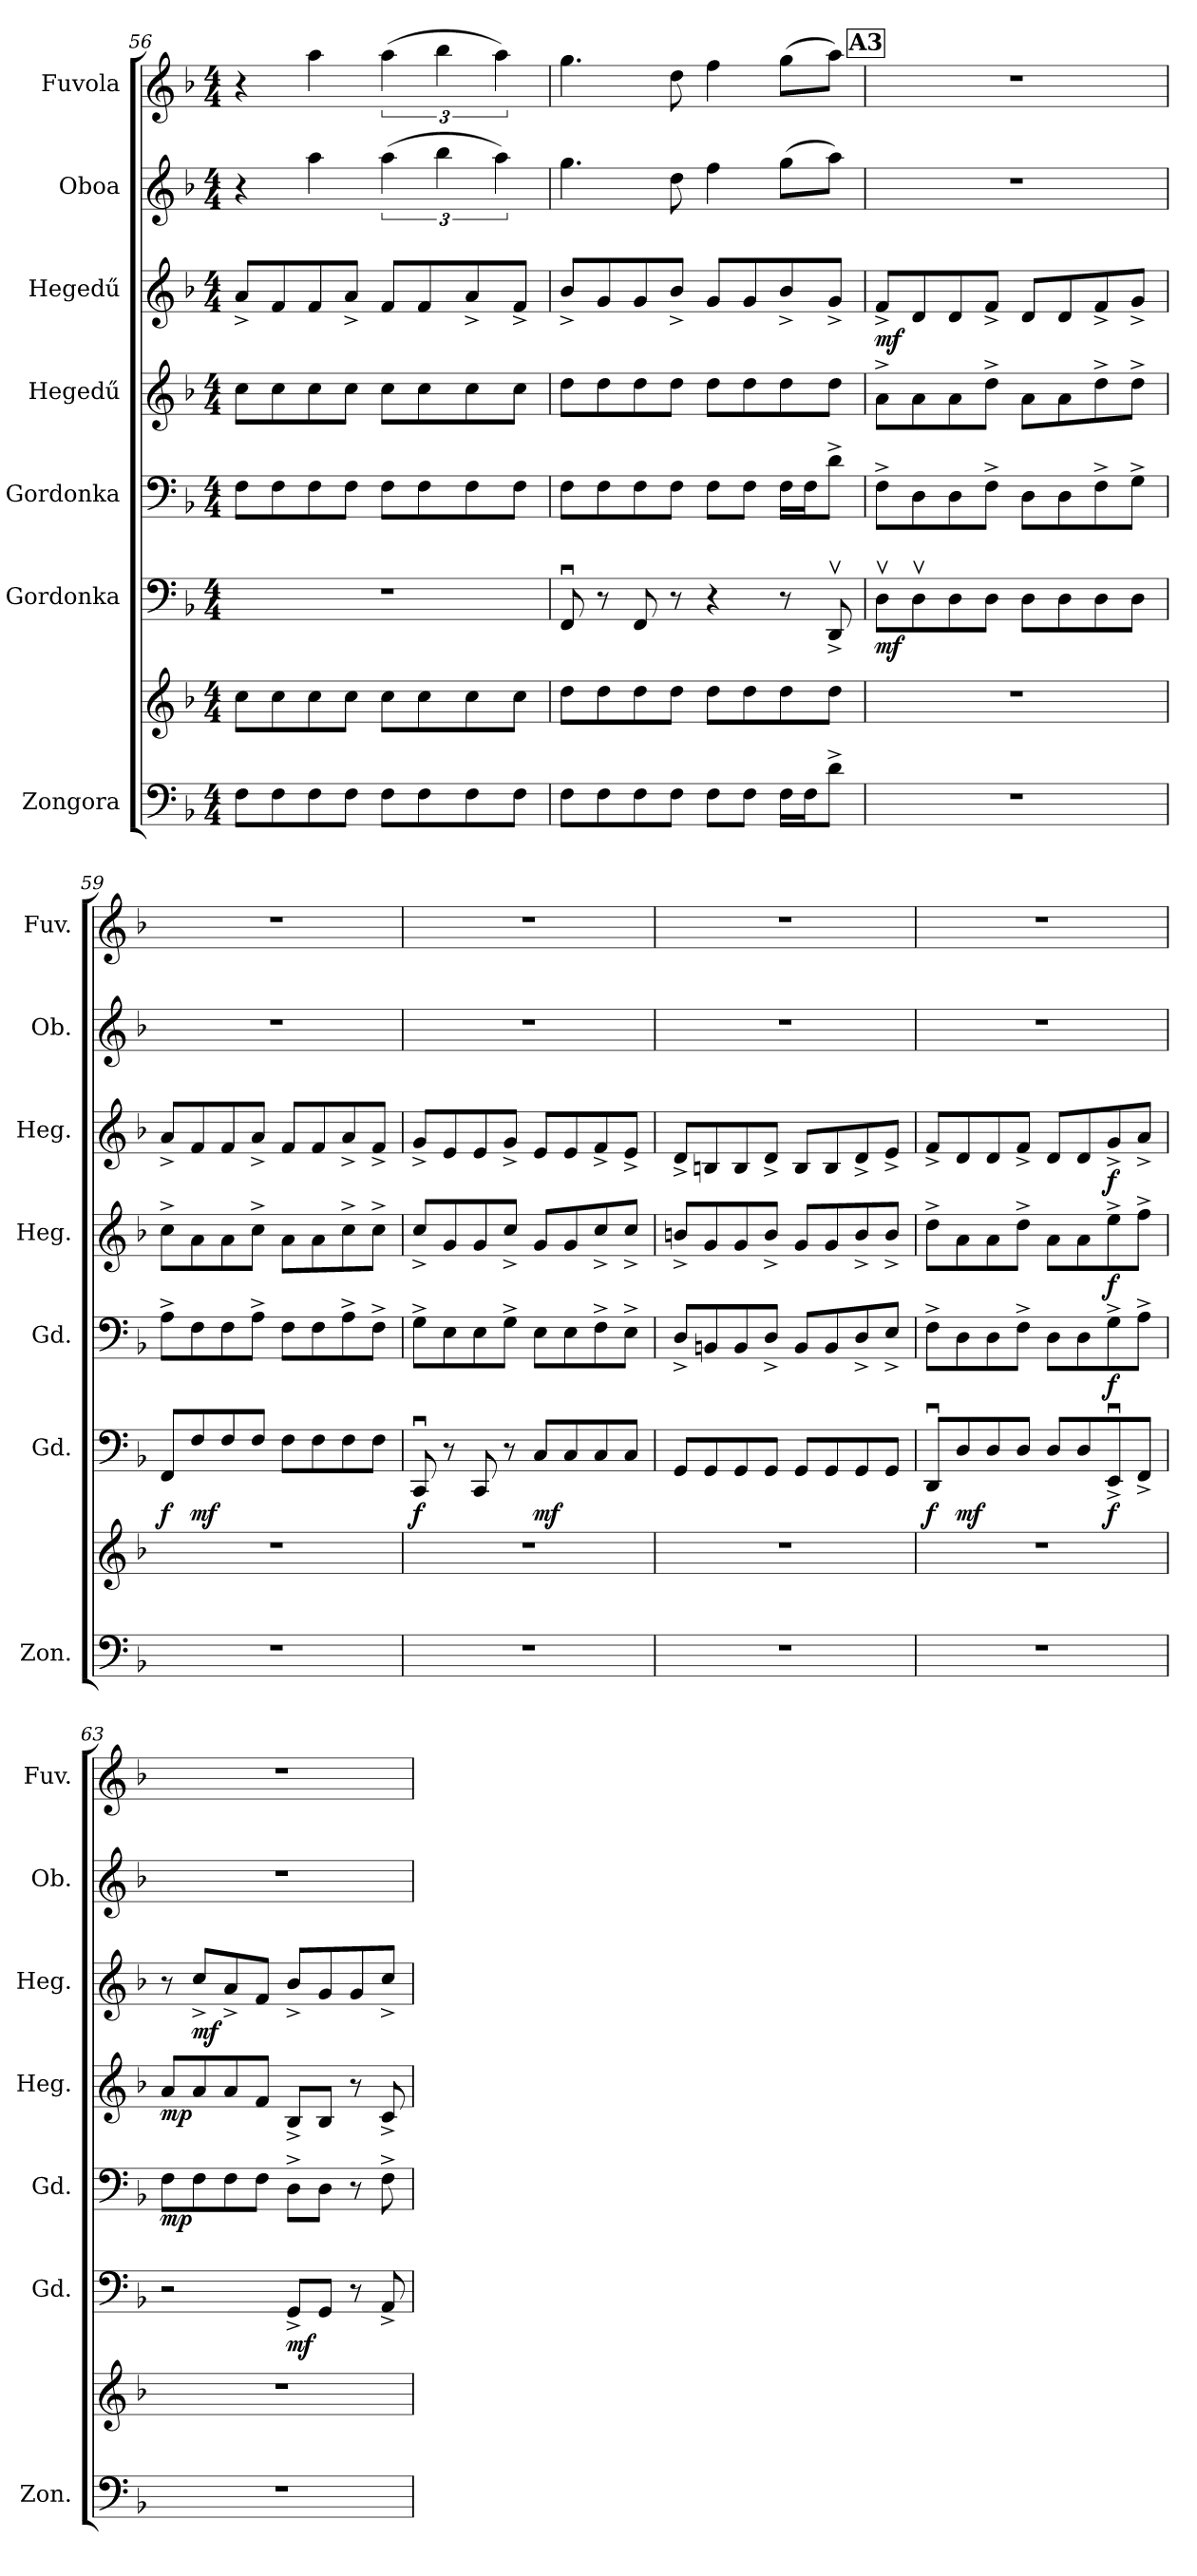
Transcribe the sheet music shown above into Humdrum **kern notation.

**kern	**kern	**kern	**dynam	**kern	**dynam	**kern	**dynam	**kern	**dynam	**kern	**kern
*part7	*part7	*part6	*part6	*part5	*part5	*part4	*part4	*part3	*part3	*part2	*part1
*staff8	*staff7	*staff6	*staff6	*staff5	*staff5	*staff4	*staff4	*staff3	*staff3	*staff2	*staff1
*I"Zongora	*	*I"Gordonka	*	*I"Gordonka	*	*I"Hegedű	*	*I"Hegedű	*	*I"Oboa	*I"Fuvola
*I'Zon.	*	*I'Gd.	*	*I'Gd.	*	*I'Heg.	*	*I'Heg.	*	*I'Ob.	*I'Fuv.
!!LO:PB:g=z
*clefF4	*clefG2	*clefF4	*	*clefF4	*	*clefG2	*	*clefG2	*	*clefG2	*clefG2
*k[b-]	*k[b-]	*k[b-]	*	*k[b-]	*	*k[b-]	*	*k[b-]	*	*k[b-]	*k[b-]
*M4/4	*M4/4	*M4/4	*	*M4/4	*	*M4/4	*	*M4/4	*	*M4/4	*M4/4
=56	=56	=56	=56	=56	=56	=56	=56	=56	=56	=56	=56
8F\L	8cc\L	1r	.	8F\L	.	8cc\L	.	8a^/L	.	4r	4r
8F\	8cc\	.	.	8F\	.	8cc\	.	8f/	.	.	.
8F\	8cc\	.	.	8F\	.	8cc\	.	8f/	.	4aa\	4aa\
8F\J	8cc\J	.	.	8F\J	.	8cc\J	.	8a^/J	.	.	.
8F\L	8cc\L	.	.	8F\L	.	8cc\L	.	8f/L	.	(6aa\	(6aa\
8F\	8cc\	.	.	8F\	.	8cc\	.	8f/	.	.	.
.	.	.	.	.	.	.	.	.	.	6bb-\	6bb-\
8F\	8cc\	.	.	8F\	.	8cc\	.	8a^/	.	.	.
.	.	.	.	.	.	.	.	.	.	6aa\)	6aa\)
8F\J	8cc\J	.	.	8F\J	.	8cc\J	.	8f^/J	.	.	.
=57	=57	=57	=57	=57	=57	=57	=57	=57	=57	=57	=57
8F\L	8dd\L	8FFu/	.	8F\L	.	8dd\L	.	8b-^/L	.	4.gg\	4.gg\
8F\	8dd\	8r	.	8F\	.	8dd\	.	8g/	.	.	.
8F\	8dd\	8FF/	.	8F\	.	8dd\	.	8g/	.	.	.
8F\J	8dd\J	8r	.	8F\J	.	8dd\J	.	8b-^/J	.	8dd\	8dd\
8F\L	8dd\L	4r	.	8F\L	.	8dd\L	.	8g/L	.	4ff\	4ff\
8F\J	8dd\	.	.	8F\J	.	8dd\	.	8g/	.	.	.
16F\LL	8dd\	8r	.	16F\LL	.	8dd\	.	8b-^/	.	(8gg\L	(8gg\L
16F\J	.	.	.	16F\J	.	.	.	.	.	.	.
8d^\J	8dd\J	8DDv^/	.	8d^\J	.	8dd\J	.	8g^/J	.	8aa\J)	8aa\J)
!!LO:REH:place=s1:a:B:fs=14:t=A3
=58	=58	=58	=58	=58	=58	=58	=58	=58	=58	=58	=58
!	!	!	!LO:DY:b	!	!	!	!	!	!LO:DY:b	!	!
1r	1r	8Dv\L	mf	8F^\L	.	8a^\L	.	8f^/L	mf	1r	1r
.	.	8Dv\	.	8D\	.	8a\	.	8d/	.	.	.
.	.	8D\	.	8D\	.	8a\	.	8d/	.	.	.
.	.	8D\J	.	8F^\J	.	8dd^\J	.	8f^/J	.	.	.
.	.	8D\L	.	8D\L	.	8a\L	.	8d/L	.	.	.
.	.	8D\	.	8D\	.	8a\	.	8d/	.	.	.
.	.	8D\	.	8F^\	.	8dd^\	.	8f^/	.	.	.
.	.	8D\J	.	8G^\J	.	8dd^\J	.	8g^/J	.	.	.
=59	=59	=59	=59	=59	=59	=59	=59	=59	=59	=59	=59
!	!	!	!LO:DY:b	!	!	!	!	!	!	!	!
1r	1r	8FF/L	f	8A^\L	.	8cc^\L	.	8a^/L	.	1r	1r
!	!	!	!LO:DY:b	!	!	!	!	!	!	!	!
.	.	8F/	mf	8F\	.	8a\	.	8f/	.	.	.
.	.	8F/	.	8F\	.	8a\	.	8f/	.	.	.
.	.	8F/J	.	8A^\J	.	8cc^\J	.	8a^/J	.	.	.
.	.	8F\L	.	8F\L	.	8a\L	.	8f/L	.	.	.
.	.	8F\	.	8F\	.	8a\	.	8f/	.	.	.
.	.	8F\	.	8A^\	.	8cc^\	.	8a^/	.	.	.
.	.	8F\J	.	8F^\J	.	8cc^\J	.	8f^/J	.	.	.
=60	=60	=60	=60	=60	=60	=60	=60	=60	=60	=60	=60
!	!	!	!LO:DY:b	!	!	!	!	!	!	!	!
1r	1r	8CCu/	f	8G^\L	.	8cc^/L	.	8g^/L	.	1r	1r
.	.	8r	.	8E\	.	8g/	.	8e/	.	.	.
.	.	8CC/	.	8E\	.	8g/	.	8e/	.	.	.
.	.	8r	.	8G^\J	.	8cc^/J	.	8g^/J	.	.	.
!	!	!	!LO:DY:b	!	!	!	!	!	!	!	!
.	.	8C/L	mf	8E\L	.	8g/L	.	8e/L	.	.	.
.	.	8C/	.	8E\	.	8g/	.	8e/	.	.	.
.	.	8C/	.	8F^\	.	8cc^/	.	8f^/	.	.	.
.	.	8C/J	.	8E^\J	.	8cc^/J	.	8e^/J	.	.	.
=61	=61	=61	=61	=61	=61	=61	=61	=61	=61	=61	=61
1r	1r	8GG/L	.	8D^/L	.	8bn^/L	.	8d^/L	.	1r	1r
.	.	8GG/	.	8BBn/	.	8g/	.	8Bn/	.	.	.
.	.	8GG/	.	8BB/	.	8g/	.	8B/	.	.	.
.	.	8GG/J	.	8D^/J	.	8b^/J	.	8d^/J	.	.	.
.	.	8GG/L	.	8BB/L	.	8g/L	.	8B/L	.	.	.
.	.	8GG/	.	8BB/	.	8g/	.	8B/	.	.	.
.	.	8GG/	.	8D^/	.	8b^/	.	8d^/	.	.	.
.	.	8GG/J	.	8E^/J	.	8b^/J	.	8e^/J	.	.	.
=62	=62	=62	=62	=62	=62	=62	=62	=62	=62	=62	=62
!	!	!	!LO:DY:b	!	!	!	!	!	!	!	!
1r	1r	8DDu/L	f	8F^\L	.	8dd^\L	.	8f^/L	.	1r	1r
!	!	!	!LO:DY:b	!	!	!	!	!	!	!	!
.	.	8D/	mf	8D\	.	8a\	.	8d/	.	.	.
.	.	8D/	.	8D\	.	8a\	.	8d/	.	.	.
.	.	8D/J	.	8F^\J	.	8dd^\J	.	8f^/J	.	.	.
.	.	8D/L	.	8D\L	.	8a\L	.	8d/L	.	.	.
.	.	8D/	.	8D\	.	8a\	.	8d/	.	.	.
!	!	!	!LO:DY:b	!	!LO:DY:b	!	!LO:DY:b	!	!LO:DY:b	!	!
.	.	8EEu^/	f	8G^\	f	8ee^\	f	8g^/	f	.	.
.	.	8FF^/J	.	8A^\J	.	8ff^\J	.	8a^/J	.	.	.
!!LO:LB:g=z
=63	=63	=63	=63	=63	=63	=63	=63	=63	=63	=63	=63
!	!	!	!	!	!LO:DY:b	!	!LO:DY:b	!	!	!	!
1r	1r	2r	.	8F\L	mp	8a/L	mp	8r	.	1r	1r
!	!	!	!	!	!	!	!	!	!LO:DY:b	!	!
.	.	.	.	8F\	.	8a/	.	8cc^/L	mf	.	.
.	.	.	.	8F\	.	8a/	.	8a^/	.	.	.
.	.	.	.	8F\J	.	8f/J	.	8f/J	.	.	.
!	!	!	!LO:DY:b	!	!	!	!	!	!	!	!
.	.	8GG^/L	mf	8D^\L	.	8B-^/L	.	8b-^/L	.	.	.
.	.	8GG/J	.	8D\J	.	8B-/J	.	8g/	.	.	.
.	.	8r	.	8r	.	8r	.	8g/	.	.	.
.	.	8AA^/	.	8F^\	.	8c^/	.	8cc^/J	.	.	.
=	=	=	=	=	=	=	=	=	=	=	=
*-	*-	*-	*-	*-	*-	*-	*-	*-	*-	*-	*-
